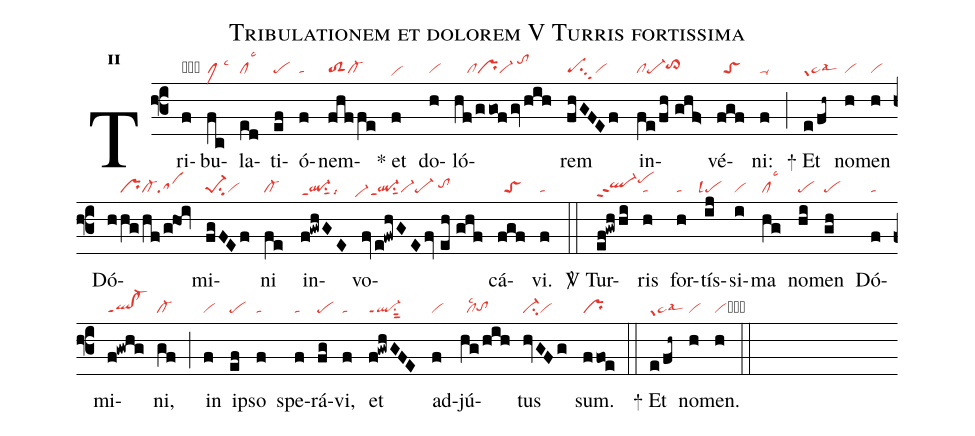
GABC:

name:Tribulationem et dolorem V Turris fortissima;
office-part:re;
mode:2;
nabc-lines:1;
%%
initial-style: 1;
name: Tribulationem et dolorem;
mode: 2;
office-part: Responsorium;
annotation: Resp.;
annotation: ii;
nabc-lines: 1;
%%
(f3) Tri(f|obtalse3)bu(fc|clMlsc3)la(ed|cllsc3)ti(ef|pe)ó(f|ta)nem(fhffe|toS2cl-)<sp>*</sp> et(f|vihe) do(h|vi)ló(hf/ggof/gv/hih|////clprvi-/tohj)rem(fhGFEf|pesu3vi) in(fe/fh//ghf>|clpe-to>hh)vé(fgf|//toS)ni:(f|ta-) (;)
<sp>+</sp> Et(e/fh~|grta>lsal3) no(h|vi)men(h|vi) Dó(hhg/hf/g!hoi|////prcl-sa)mi(fgFEf|pe-1su2vi)ni(fe|cl-) in(f!gwhGE|ql-ppt1su1sut1lsi6)vo(fv/e!fwhGEfv//eh//ghf|``vi-hdql-ppt1su1sut1vi-pe-/tohh)cá(fgf|//toS)vi.(f|ta) (::)

<sp>V/</sp> Tur(ef!gwhhi|ql-hhppt2pehj)ris(h|ta) for(h|ta)tís(ij|``pelsl4)si(i|vi)ma(hg|cllsc3) no(hi|pe)men(gh|pe) Dó(f|ta)mi(f!gwhg|ql!cl-ppt1)ni,(gf|cl-) (;) in(f|vi) ip(ef|pe)so(f|ta) spe(f|ta)rá(fg|pe)vi,(f|ta) et(f!gwhGFE|ql-ppt1su1sut2) ad(f|vi)jú(hg/hih|//cllsc2tohg)tus(hvGFg|ci-vi) sum.(ffoe|pr) (::)
<sp>+</sp> Et(e/fh~|grta>lsal3) no(h|vi)men.(h|vicb) (::)
